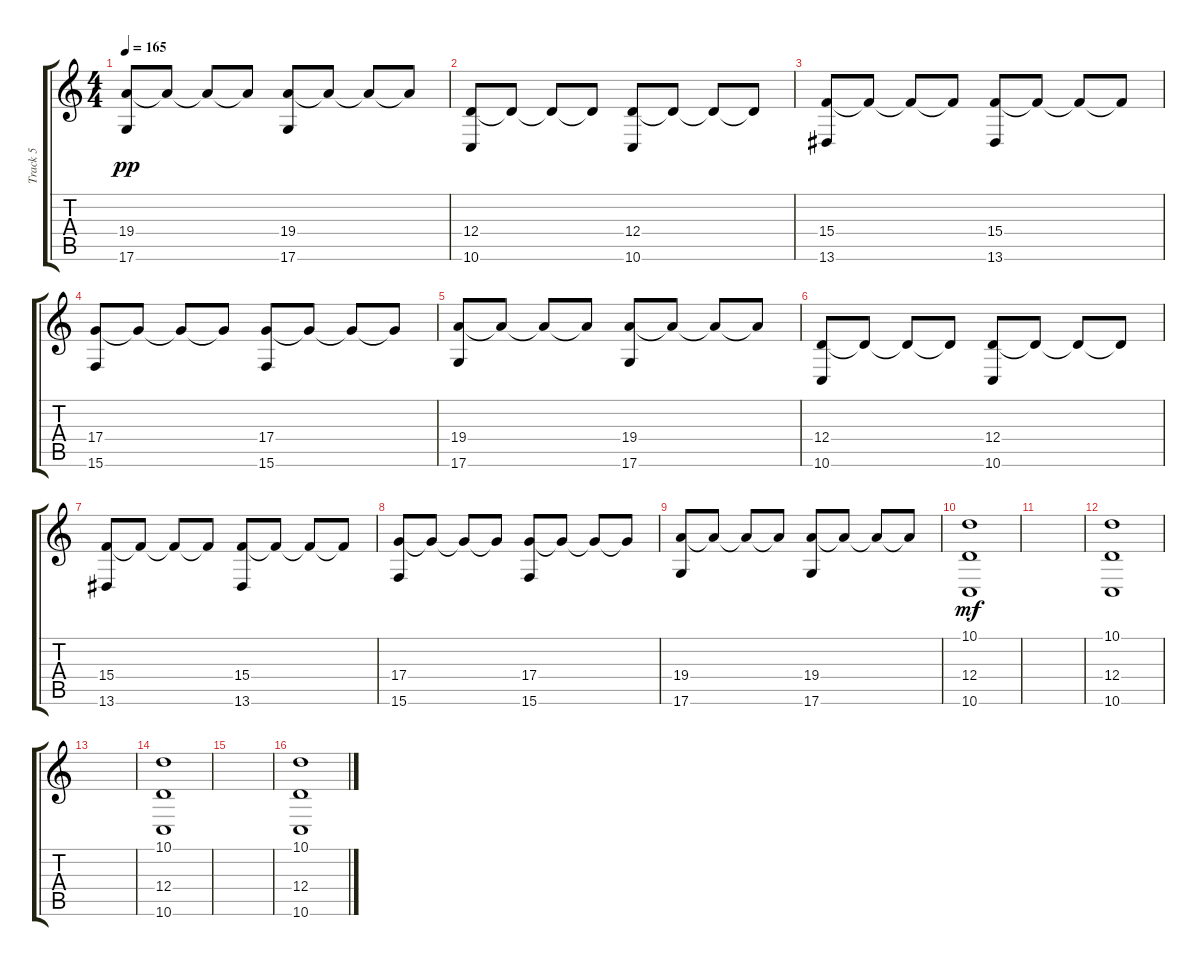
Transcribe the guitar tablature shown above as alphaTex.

\track ("Track 5" "Track 5") {instrument brightacousticpiano}
\staff {score tabs}
\tuning (E4 B3 G3 D3 A2 D2) {hide}
\ts (4 4)
\tempo 165
\clef g2
\ks c
(19.4 17.6).8{dy pp} 19.4{t}.8 19.4{t}.8 19.4{t}.8 (19.4 17.6).8 19.4{t}.8 19.4{t}.8 19.4{t}.8 |
(12.4 10.6).8 12.4{t}.8 12.4{t}.8 12.4{t}.8 (12.4 10.6).8 12.4{t}.8 12.4{t}.8 12.4{t}.8 |
(15.4 13.6).8 15.4{t}.8 15.4{t}.8 15.4{t}.8 (15.4 13.6).8 15.4{t}.8 15.4{t}.8 15.4{t}.8 |
(17.4 15.6).8 17.4{t}.8 17.4{t}.8 17.4{t}.8 (17.4 15.6).8 17.4{t}.8 17.4{t}.8 17.4{t}.8 |
(19.4 17.6).8 19.4{t}.8 19.4{t}.8 19.4{t}.8 (19.4 17.6).8 19.4{t}.8 19.4{t}.8 19.4{t}.8 |
(12.4 10.6).8 12.4{t}.8 12.4{t}.8 12.4{t}.8 (12.4 10.6).8 12.4{t}.8 12.4{t}.8 12.4{t}.8 |
(15.4 13.6).8 15.4{t}.8 15.4{t}.8 15.4{t}.8 (15.4 13.6).8 15.4{t}.8 15.4{t}.8 15.4{t}.8 |
(17.4 15.6).8 17.4{t}.8 17.4{t}.8 17.4{t}.8 (17.4 15.6).8 17.4{t}.8 17.4{t}.8 17.4{t}.8 |
(19.4 17.6).8 19.4{t}.8 19.4{t}.8 19.4{t}.8 (19.4 17.6).8 19.4{t}.8 19.4{t}.8 19.4{t}.8 |
(10.1 12.4 10.6).1{dy mf} |
|
(10.1 12.4 10.6).1 |
|
(10.1 12.4 10.6).1 |
|
(10.1 12.4 10.6).1
